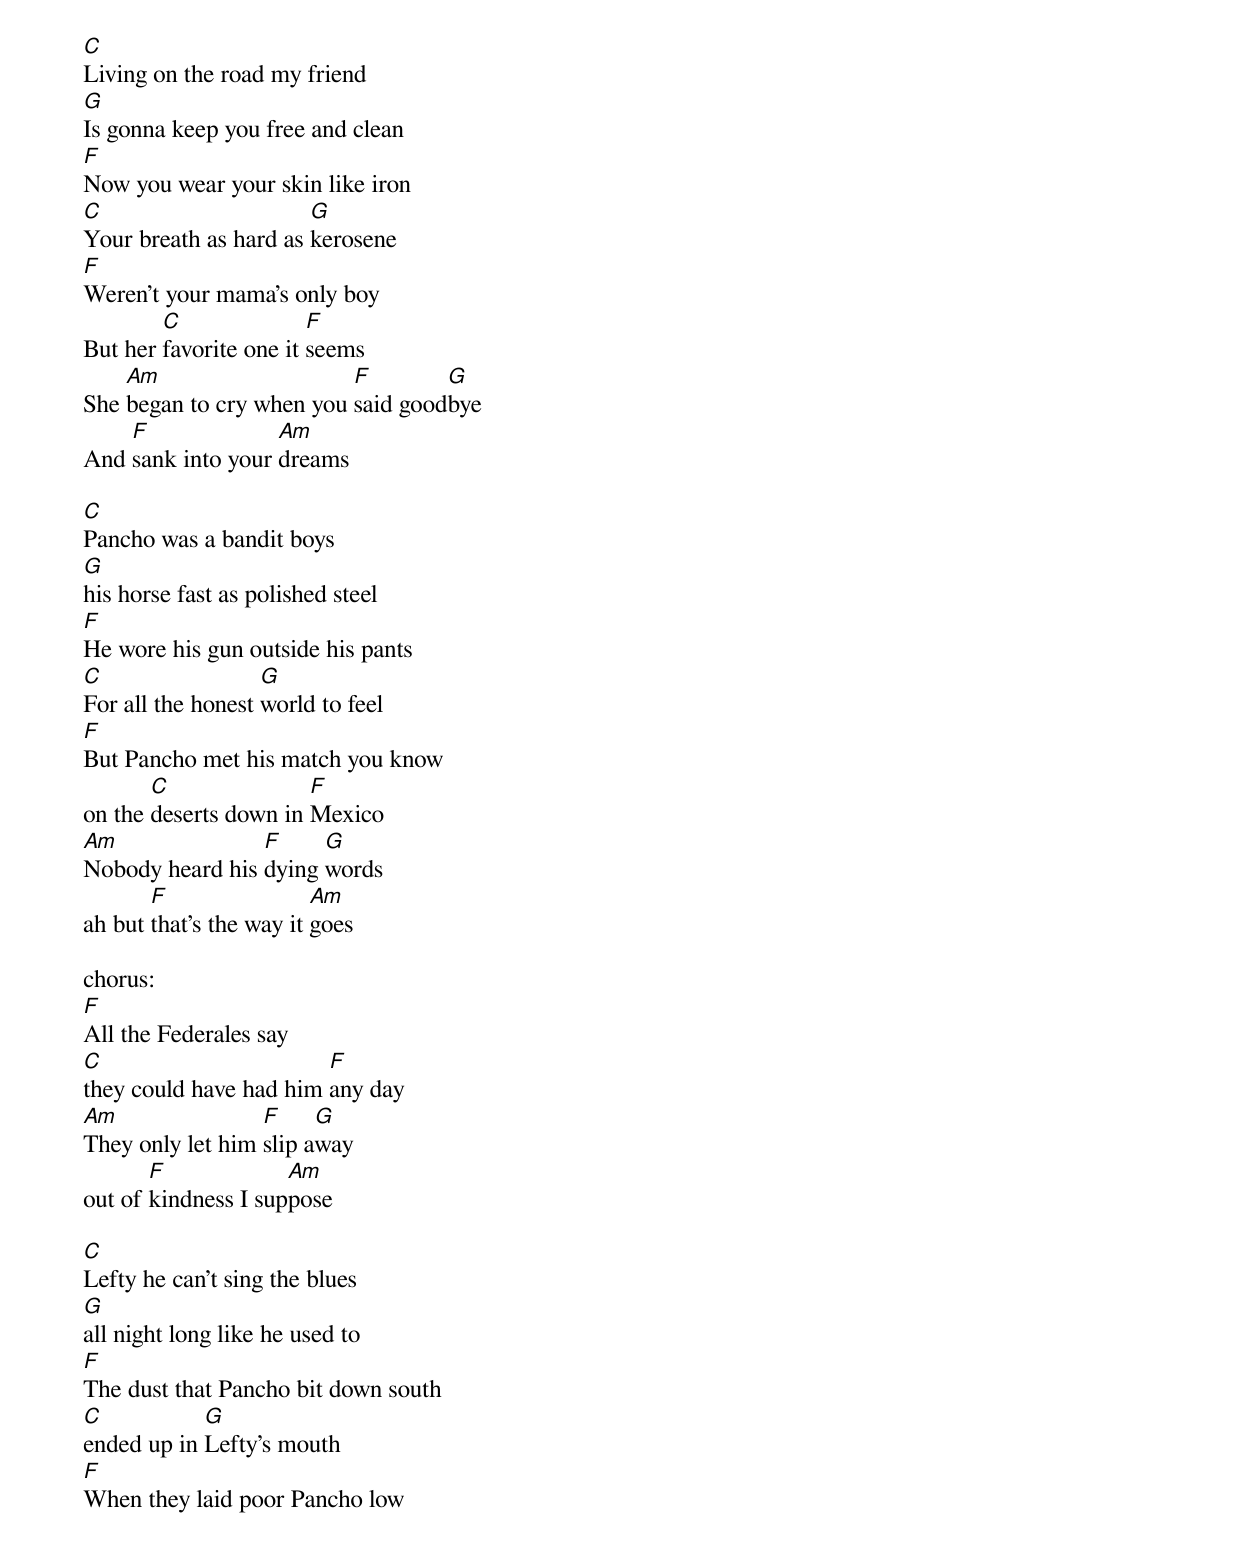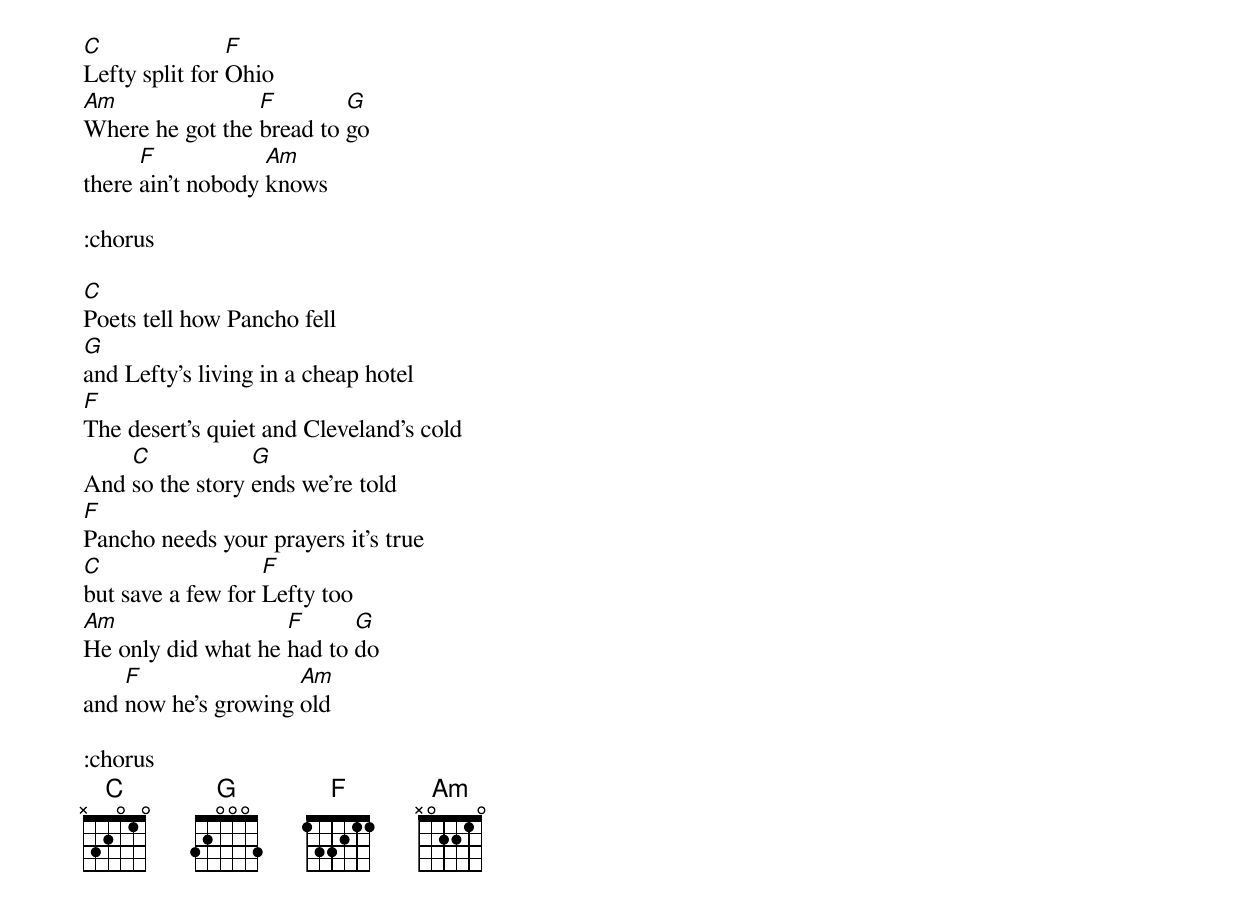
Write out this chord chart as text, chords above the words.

C
Living on the road my friend
G
Is gonna keep you free and clean
F
Now you wear your skin like iron
C                      G
Your breath as hard as kerosene
F
Weren't your mama's only boy
        C               F
But her favorite one it seems
    Am                    F        G
She began to cry when you said goodbye
    F              Am
And sank into your dreams

C
Pancho was a bandit boys
G
his horse fast as polished steel
F
He wore his gun outside his pants
C                  G
For all the honest world to feel
F
But Pancho met his match you know
       C               F
on the deserts down in Mexico
Am               F     G
Nobody heard his dying words
       F                 Am
ah but that's the way it goes

chorus:
F
All the Federales say
C                       F
they could have had him any day
Am                F     G
They only let him slip away
       F             Am
out of kindness I suppose

C
Lefty he can't sing the blues
G
all night long like he used to
F
The dust that Pancho bit down south
C           G
ended up in Lefty's mouth
F
When they laid poor Pancho low
C               F
Lefty split for Ohio
Am               F        G
Where he got the bread to go
      F            Am
there ain't nobody knows

:chorus

C
Poets tell how Pancho fell
G
and Lefty's living in a cheap hotel
F
The desert's quiet and Cleveland's cold
    C            G
And so the story ends we're told
F
Pancho needs your prayers it's true
C                  F
but save a few for Lefty too
Am                  F      G
He only did what he had to do
    F                Am
and now he's growing old

:chorus
